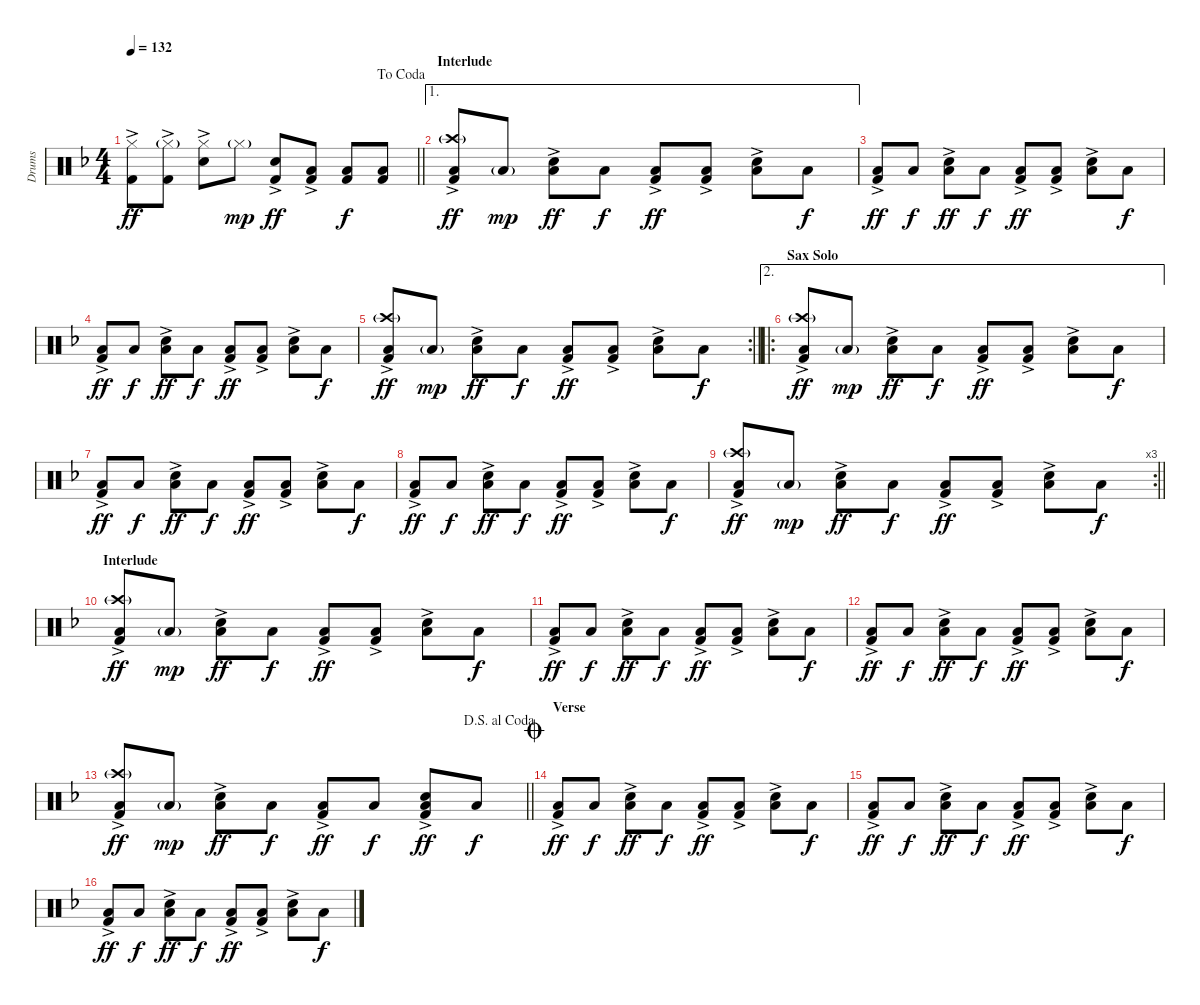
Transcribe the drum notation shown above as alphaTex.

\track ("Drums" "Drums") {instrument percussion}
\staff {score}
\articulation defaults
\ts (4 4)
\jump dacoda
\tempo 132
\clef neutral
\barLineRight lightlight
\ks f
("Hi-Hat (closed)" "Kick (hit) 2"{ac}).8{dy ff} ("Hi-Hat (closed)"{g} "Kick (hit) 2"{ac}).8 ("Hi-Hat (closed)" "Snare (hit) 2"{ac}).8 "Hi-Hat (closed)"{g}.8{dy mp} ("Snare (hit) 2"{ac} "Kick (hit) 2"{ac}).8{dy ff} ("Low Tom (hit)" "Kick (hit) 2"{ac}).8 ("Low Tom (hit)" "Kick (hit) 2").8{dy f} ("Low Tom (hit)" "Kick (hit) 2").8 |
\ae 1
\section ("" "Interlude")
("Crash high (hit)"{g} "Low Floor Tom (hit)"{ac} "Kick (hit) 2"{ac}).8{dy ff} "Low Floor Tom (hit)"{g}.8{dy mp} ("Snare (hit) 2"{ac} "Low Floor Tom (hit)"{ac}).8{dy ff} "Low Floor Tom (hit)".8{dy f} ("Low Floor Tom (hit)"{ac} "Kick (hit) 2"{ac}).8{dy ff} ("Low Floor Tom (hit)" "Kick (hit) 2"{ac}).8 ("Snare (hit) 2"{ac} "Low Floor Tom (hit)"{ac}).8 "Low Floor Tom (hit)".8{dy f} |
("Low Floor Tom (hit)"{ac} "Kick (hit) 2"{ac}).8{dy ff} "Low Floor Tom (hit)".8{dy f} ("Snare (hit) 2"{ac} "Low Floor Tom (hit)"{ac}).8{dy ff} "Low Floor Tom (hit)".8{dy f} ("Low Floor Tom (hit)"{ac} "Kick (hit) 2"{ac}).8{dy ff} ("Low Floor Tom (hit)" "Kick (hit) 2"{ac}).8 ("Snare (hit) 2"{ac} "Low Floor Tom (hit)"{ac}).8 "Low Floor Tom (hit)".8{dy f} |
("Low Floor Tom (hit)"{ac} "Kick (hit) 2"{ac}).8{dy ff} "Low Floor Tom (hit)".8{dy f} ("Snare (hit) 2"{ac} "Low Floor Tom (hit)"{ac}).8{dy ff} "Low Floor Tom (hit)".8{dy f} ("Low Floor Tom (hit)"{ac} "Kick (hit) 2"{ac}).8{dy ff} ("Low Floor Tom (hit)" "Kick (hit) 2"{ac}).8 ("Snare (hit) 2"{ac} "Low Floor Tom (hit)"{ac}).8 "Low Floor Tom (hit)".8{dy f} |
\rc 2
\barLineRight lightlight
("Crash high (hit)"{g} "Low Floor Tom (hit)"{ac} "Kick (hit) 2"{ac}).8{dy ff} "Low Floor Tom (hit)"{g}.8{dy mp} ("Snare (hit) 2"{ac} "Low Floor Tom (hit)"{ac}).8{dy ff} "Low Floor Tom (hit)".8{dy f} ("Low Floor Tom (hit)"{ac} "Kick (hit) 2"{ac}).8{dy ff} ("Low Floor Tom (hit)" "Kick (hit) 2"{ac}).8 ("Snare (hit) 2"{ac} "Low Floor Tom (hit)"{ac}).8 "Low Floor Tom (hit)".8{dy f} |
\ae 2
\ro
\section ("" "Sax Solo")
("Crash high (hit)"{g} "Low Floor Tom (hit)"{ac} "Kick (hit) 2"{ac}).8{dy ff} "Low Floor Tom (hit)"{g}.8{dy mp} ("Snare (hit) 2"{ac} "Low Floor Tom (hit)"{ac}).8{dy ff} "Low Floor Tom (hit)".8{dy f} ("Low Floor Tom (hit)"{ac} "Kick (hit) 2"{ac}).8{dy ff} ("Low Floor Tom (hit)" "Kick (hit) 2"{ac}).8 ("Snare (hit) 2"{ac} "Low Floor Tom (hit)"{ac}).8 "Low Floor Tom (hit)".8{dy f} |
("Low Floor Tom (hit)"{ac} "Kick (hit) 2"{ac}).8{dy ff} "Low Floor Tom (hit)".8{dy f} ("Snare (hit) 2"{ac} "Low Floor Tom (hit)"{ac}).8{dy ff} "Low Floor Tom (hit)".8{dy f} ("Low Floor Tom (hit)"{ac} "Kick (hit) 2"{ac}).8{dy ff} ("Low Floor Tom (hit)" "Kick (hit) 2"{ac}).8 ("Snare (hit) 2"{ac} "Low Floor Tom (hit)"{ac}).8 "Low Floor Tom (hit)".8{dy f} |
("Low Floor Tom (hit)"{ac} "Kick (hit) 2"{ac}).8{dy ff} "Low Floor Tom (hit)".8{dy f} ("Snare (hit) 2"{ac} "Low Floor Tom (hit)"{ac}).8{dy ff} "Low Floor Tom (hit)".8{dy f} ("Low Floor Tom (hit)"{ac} "Kick (hit) 2"{ac}).8{dy ff} ("Low Floor Tom (hit)" "Kick (hit) 2"{ac}).8 ("Snare (hit) 2"{ac} "Low Floor Tom (hit)"{ac}).8 "Low Floor Tom (hit)".8{dy f} |
\rc 3
\barLineRight lightlight
("Crash high (hit)"{g} "Low Floor Tom (hit)"{ac} "Kick (hit) 2"{ac}).8{dy ff} "Low Floor Tom (hit)"{g}.8{dy mp} ("Snare (hit) 2"{ac} "Low Floor Tom (hit)"{ac}).8{dy ff} "Low Floor Tom (hit)".8{dy f} ("Low Floor Tom (hit)"{ac} "Kick (hit) 2"{ac}).8{dy ff} ("Low Floor Tom (hit)" "Kick (hit) 2"{ac}).8 ("Snare (hit) 2"{ac} "Low Floor Tom (hit)"{ac}).8 "Low Floor Tom (hit)".8{dy f} |
\section ("" "Interlude")
("Crash high (hit)"{g} "Low Floor Tom (hit)"{ac} "Kick (hit) 2"{ac}).8{dy ff} "Low Floor Tom (hit)"{g}.8{dy mp} ("Snare (hit) 2"{ac} "Low Floor Tom (hit)"{ac}).8{dy ff} "Low Floor Tom (hit)".8{dy f} ("Low Floor Tom (hit)"{ac} "Kick (hit) 2"{ac}).8{dy ff} ("Low Floor Tom (hit)" "Kick (hit) 2"{ac}).8 ("Snare (hit) 2"{ac} "Low Floor Tom (hit)"{ac}).8 "Low Floor Tom (hit)".8{dy f} |
("Low Floor Tom (hit)"{ac} "Kick (hit) 2"{ac}).8{dy ff} "Low Floor Tom (hit)".8{dy f} ("Snare (hit) 2"{ac} "Low Floor Tom (hit)"{ac}).8{dy ff} "Low Floor Tom (hit)".8{dy f} ("Low Floor Tom (hit)"{ac} "Kick (hit) 2"{ac}).8{dy ff} ("Low Floor Tom (hit)" "Kick (hit) 2"{ac}).8 ("Snare (hit) 2"{ac} "Low Floor Tom (hit)"{ac}).8 "Low Floor Tom (hit)".8{dy f} |
("Low Floor Tom (hit)"{ac} "Kick (hit) 2"{ac}).8{dy ff} "Low Floor Tom (hit)".8{dy f} ("Snare (hit) 2"{ac} "Low Floor Tom (hit)"{ac}).8{dy ff} "Low Floor Tom (hit)".8{dy f} ("Low Floor Tom (hit)"{ac} "Kick (hit) 2"{ac}).8{dy ff} ("Low Floor Tom (hit)" "Kick (hit) 2"{ac}).8 ("Snare (hit) 2"{ac} "Low Floor Tom (hit)"{ac}).8 "Low Floor Tom (hit)".8{dy f} |
\jump dalsegnoalcoda
\barLineRight lightlight
("Crash high (hit)"{g} "Low Floor Tom (hit)"{ac} "Kick (hit) 2"{ac}).8{dy ff} "Low Floor Tom (hit)"{g}.8{dy mp} ("Snare (hit) 2"{ac} "Low Floor Tom (hit)"{ac}).8{dy ff} "Low Floor Tom (hit)".8{dy f} ("Low Floor Tom (hit)"{ac} "Kick (hit) 2"{ac}).8{dy ff} "Low Floor Tom (hit)".8{dy f} ("Snare (hit) 2"{ac} "Low Floor Tom (hit)"{ac} "Kick (hit) 2"{ac}).8{dy ff} "Low Floor Tom (hit)".8{dy f} |
\section ("" "Verse")
\jump coda
("Low Floor Tom (hit)"{ac} "Kick (hit) 2"{ac}).8{dy ff} "Low Floor Tom (hit)".8{dy f} ("Snare (hit) 2"{ac} "Low Floor Tom (hit)"{ac}).8{dy ff} "Low Floor Tom (hit)".8{dy f} ("Low Floor Tom (hit)"{ac} "Kick (hit) 2"{ac}).8{dy ff} ("Low Floor Tom (hit)" "Kick (hit) 2"{ac}).8 ("Snare (hit) 2"{ac} "Low Floor Tom (hit)"{ac}).8 "Low Floor Tom (hit)".8{dy f} |
("Low Floor Tom (hit)"{ac} "Kick (hit) 2"{ac}).8{dy ff} "Low Floor Tom (hit)".8{dy f} ("Snare (hit) 2"{ac} "Low Floor Tom (hit)"{ac}).8{dy ff} "Low Floor Tom (hit)".8{dy f} ("Low Floor Tom (hit)"{ac} "Kick (hit) 2"{ac}).8{dy ff} ("Low Floor Tom (hit)" "Kick (hit) 2"{ac}).8 ("Snare (hit) 2"{ac} "Low Floor Tom (hit)"{ac}).8 "Low Floor Tom (hit)".8{dy f} |
("Low Floor Tom (hit)"{ac} "Kick (hit) 2"{ac}).8{dy ff} "Low Floor Tom (hit)".8{dy f} ("Snare (hit) 2"{ac} "Low Floor Tom (hit)"{ac}).8{dy ff} "Low Floor Tom (hit)".8{dy f} ("Low Floor Tom (hit)"{ac} "Kick (hit) 2"{ac}).8{dy ff} ("Low Floor Tom (hit)" "Kick (hit) 2"{ac}).8 ("Snare (hit) 2"{ac} "Low Floor Tom (hit)"{ac}).8 "Low Floor Tom (hit)".8{dy f}
